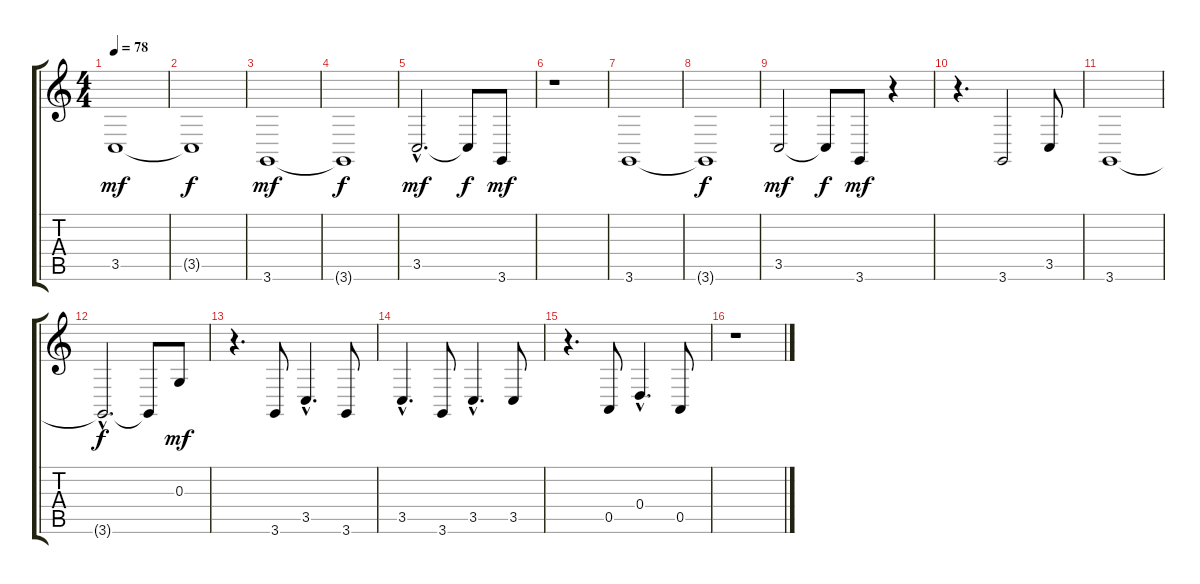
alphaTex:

\track "" {instrument acousticgrandpiano}
\staff {score tabs}
\tuning (E4 B3 G3 D3 A2 E2) {hide}
\ts (4 4)
\tempo 78
\clef g2
\ks c
3.5.1{dy mf instrument acousticgrandpiano} |
3.5{t}.1{dy f} |
3.6.1{dy mf} |
3.6{t}.1{dy f} |
3.5{hac}.2{d dy mf} 3.5{t}.8{dy f} 3.6.8{dy mf} |
r.1 |
3.6.1 |
3.6{t}.1{dy f} |
3.5.2{dy mf} 3.5{t}.8{dy f} 3.6.8{dy mf} r.4 |
r.4{d} 3.6.2 3.5.8 |
3.6.1 |
3.6{hac t}.2{d dy f} 3.6{t}.8 0.3.8{dy mf} |
r.4{d} 3.6.8 3.5{hac}.4{d} 3.6.8 |
3.5{hac}.4{d} 3.6.8 3.5{hac}.4{d} 3.5.8 |
r.4{d} 0.5.8 0.4{hac}.4{d} 0.5.8 |
r.1
